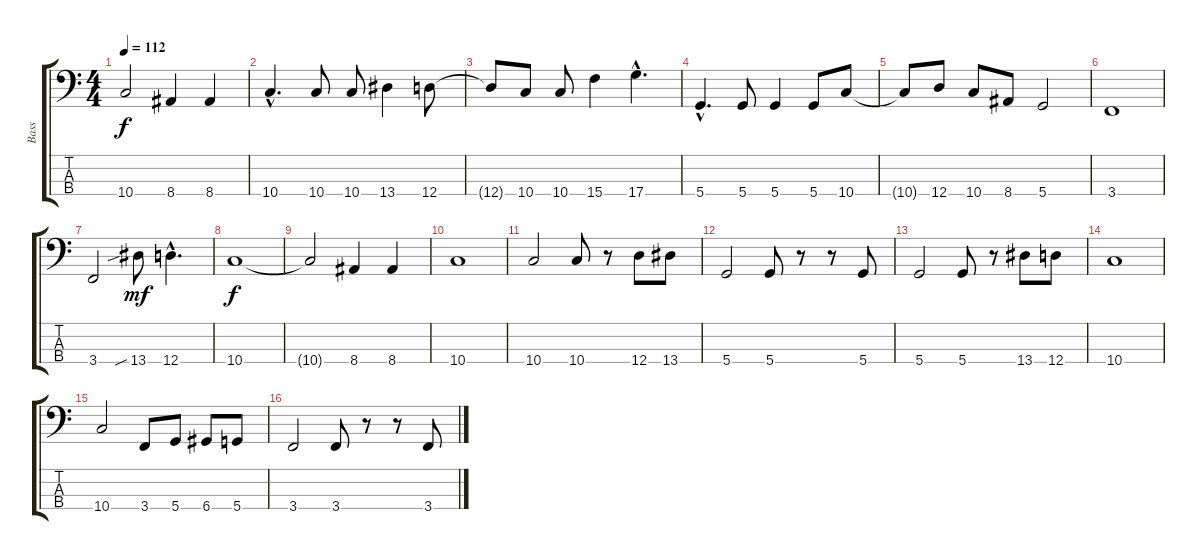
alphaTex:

\track ("Bass" "Bass") {instrument electricbassfinger}
\staff {score tabs}
\tuning (G2 D2 A1 D1) {hide}
\ts (4 4)
\tempo 112
\clef f4
\ks c
10.4{t}.2{dy f} 8.4.4 8.4.4 |
10.4{hac}.4{d} 10.4.8 10.4.8 13.4.4 12.4.8 |
12.4{t}.8 10.4.8 10.4.8 15.4.4 17.4{hac}.4{d} |
5.4{hac}.4{d} 5.4.8 5.4.4 5.4.8 10.4.8 |
10.4{t}.8 12.4.8 10.4.8 8.4.8 5.4.2 |
3.4.1 |
3.4.2 13.4{sib}.8{dy mf} 12.4{hac}.4{d} |
10.4.1{dy f} |
10.4{t}.2 8.4.4 8.4.4 |
10.4.1 |
10.4.2 10.4.8 r.8 12.4.8 13.4.8 |
5.4.2 5.4.8 r.8 r.8 5.4.8 |
5.4.2 5.4.8 r.8 13.4.8 12.4.8 |
10.4.1 |
10.4.2 3.4.8 5.4.8 6.4.8 5.4.8 |
3.4.2 3.4.8 r.8 r.8 3.4.8
